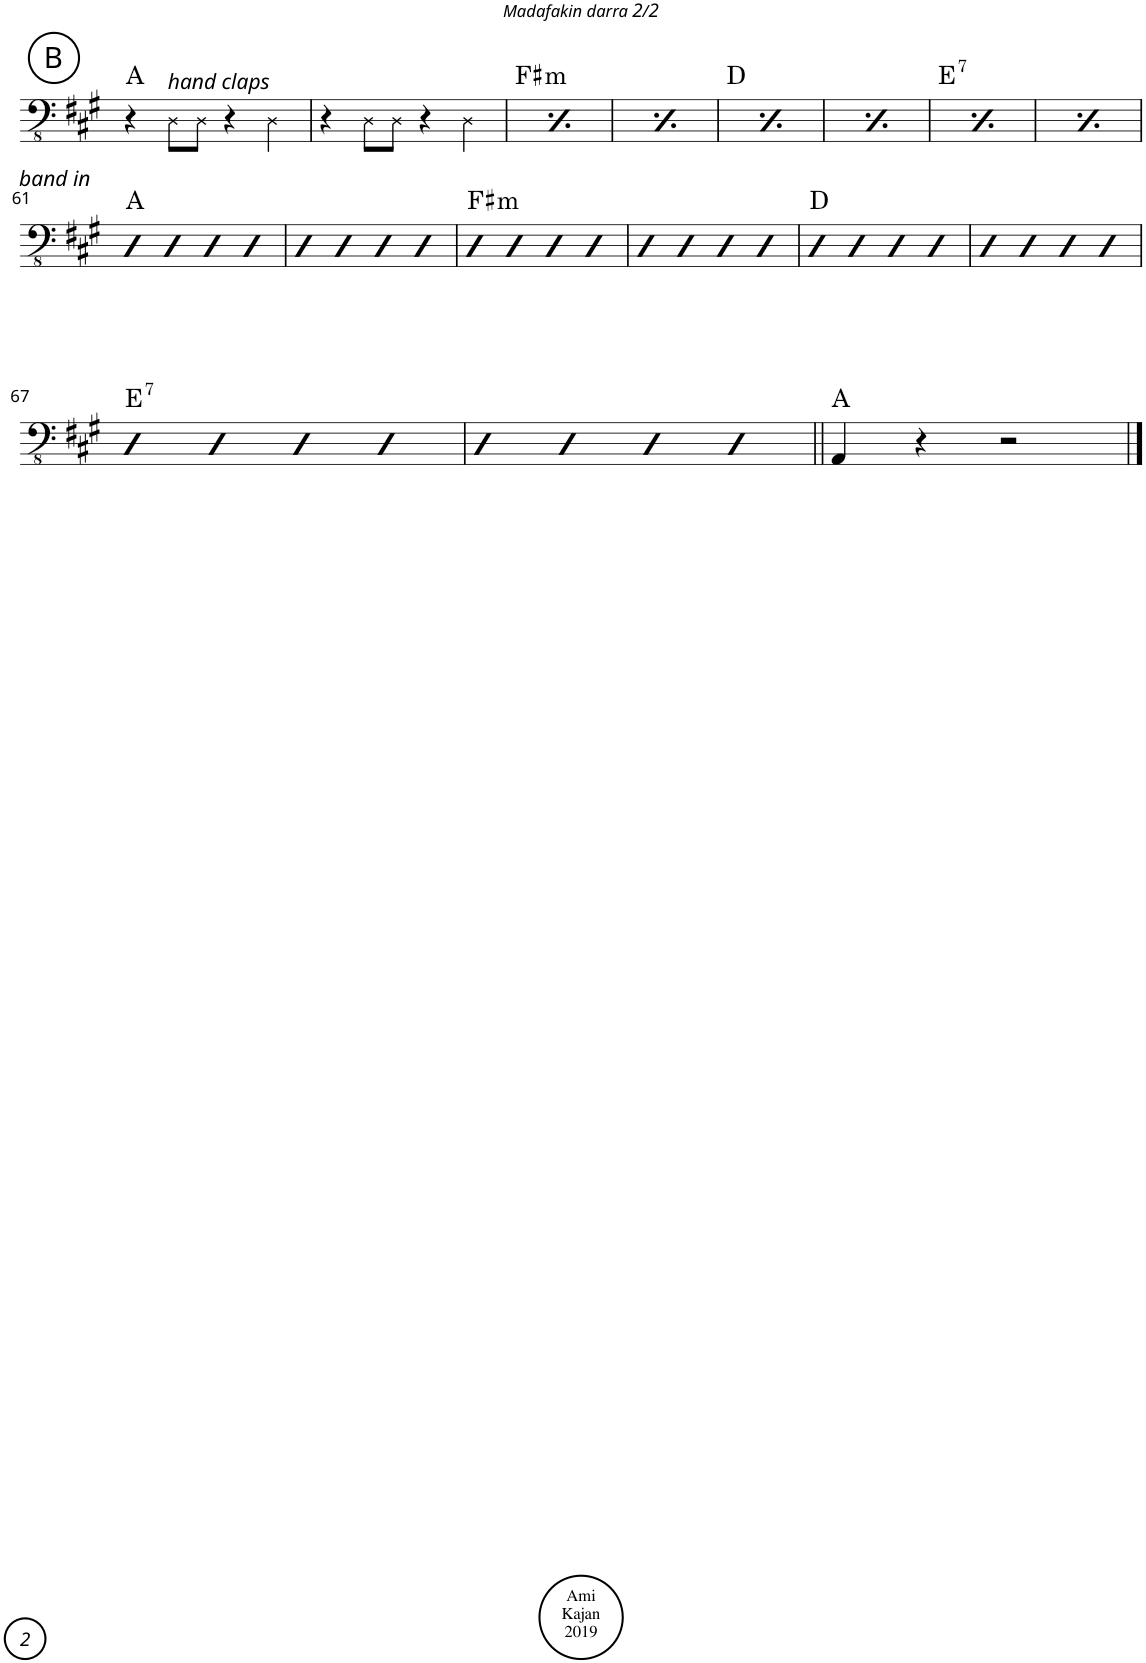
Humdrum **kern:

**kern	**harte
*part1	*part1
*staff1	*
*I"Piano	*
*I'Pno.	*
!!LO:PB:g=z
*clefFv4	*
*k[f#c#g#]	*
*M4/4	*
*met(c)	*
!!LO:REH:place=s1:a:cj:enc=circle:fs=14:t=B
=53	=53
4r	A:maj
!LO:TX:a:i:t=hand claps	!
8DD!\L	.
8DD!\J	.
4r	.
4DD!\	.
=54	=54
4r	.
8DD!\L	.
8DD!\J	.
4r	.
4DD!\	.
=55	=55
4r	.
8DD!\L	.
8DD!\J	.
4r	.
4DD!\	.
=56	=56
4r	.
8DD!\L	.
8DD!\J	.
4r	.
4DD!\	.
=57	=57
4r	.
8DD!\L	.
8DD!\J	.
4r	.
4DD!\	.
=58	=58
4r	.
8DD!\L	.
8DD!\J	.
4r	.
4DD!\	.
=59	=59
4r	.
8DD!\L	.
8DD!\J	.
4r	.
4DD!\	.
=60	=60
4r	.
8DD!\L	.
8DD!\J	.
4r	.
4DD!\	.
!!LO:LB:g=z
=61	=61
!LO:TX:a:i:t=band in	!
4DD	A:maj
4DD	.
4DD	.
4DD	.
=62	=62
4DD	.
4DD	.
4DD	.
4DD	.
=63	=63
!	!LO:H:kt=m
4DD	F#:min
4DD	.
4DD	.
4DD	.
=64	=64
4DD	.
4DD	.
4DD	.
4DD	.
=65	=65
4DD	D:maj
4DD	.
4DD	.
4DD	.
=66	=66
4DD	.
4DD	.
4DD	.
4DD	.
!!LO:LB:g=z
=67	=67
!	!LO:H:kt=7
4DD	E:7
4DD	.
4DD	.
4DD	.
=68	=68
4DD	.
4DD	.
4DD	.
4DD	.
=69||	=69||
4AAA/	A:maj
4r	.
2r	.
==	==
*-	*-
